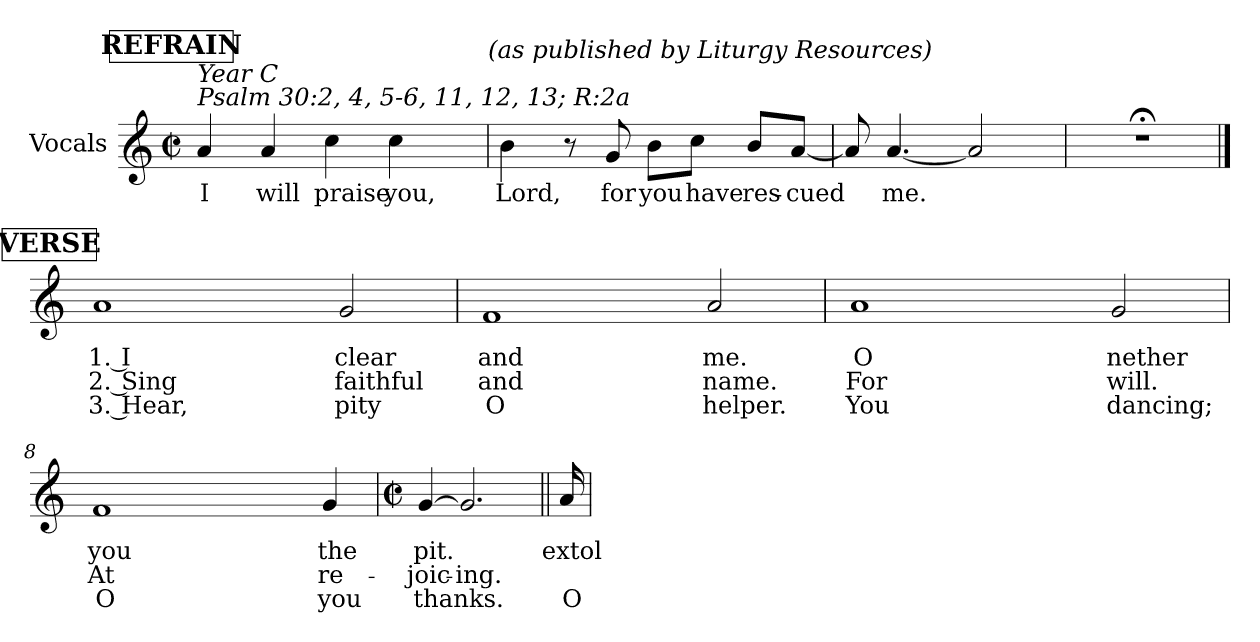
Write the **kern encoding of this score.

**kern	**text	**text	**text
*part1	*part1	*part1	*part1
*staff1	*staff1	*staff1	*staff1
*I"Vocals	*	*	*
*clefG2	*	*	*
*k[]	*	*	*
*C:	*	*	*
*M2/2	*	*	*
*met(c|)	*	*	*
*MM75	*	*	*
!!LO:REH:place=s1:a:B:t=REFRAIN
=1	=1	=1	=1
!LO:TX:a:i:t=Year C\nPsalm 30&colon;2, 4, 5-6, 11, 12, 13; R&colon;2a	!	!	!
!	!LO:LY:b	!	!
4a/	I	.	.
!	!LO:LY:b	!	!
4a/	will	.	.
!	!LO:LY:b	!	!
4cc\	praise	.	.
!	!LO:LY:b	!	!
4cc\	you,	.	.
16.ryy	.	.	.
!LO:TX:a:i:t=(as published by Liturgy Resources)	!	!	!
=2	=2	=2	=2
!	!LO:LY:b	!	!
4b\	Lord,	.	.
8r	.	.	.
!	!LO:LY:b	!	!
8g/	for	.	.
!	!LO:LY:b	!	!
8b\L	you	.	.
!	!LO:LY:b	!	!
8cc\J	have	.	.
!	!LO:LY:b	!	!
8b/L	res-	.	.
!	!LO:LY:b	!	!
[8a/J	-cued	.	.
=3	=3	=3	=3
8a/]	.	.	.
!	!LO:LY:b	!	!
[4.a/	me.	.	.
2a/]	.	.	.
=4	=4	=4	=4
1r;<	.	.	.
!!LO:LB:g=z
!!LO:REH:place=s1:a:B:t=VERSE
==5	==5	==5	==5
*^	*	*	*
!	!	!LO:LY:b	!LO:LY:b	!LO:LY:b
1a	8a\Lyy	1. I	2. Sing	3. Hear,
!	!	!LO:LY:b	!LO:LY:b	!
.	8a\Jyy	will	praise	.
!	!	!LO:LY:b	!	!LO:LY:b
.	16a/LLyy	extol	.	O
!	!	!LO:LY:b	!LO:LY:b	!LO:LY:b
.	16a/Jyy	you,	to	LORD,
!	!	!LO:LY:b	!LO:LY:b	!
.	8a/Jyy	O	the	.
!	!	!LO:LY:b	!LO:LY:b	!LO:LY:b
.	8a/Lyy	LORD,	LORD,	and
!	!	!LO:LY:b	!	!
.	8a/Jyy	for	.	.
!	!	!LO:LY:b	!LO:LY:b	!LO:LY:b
.	16a/LLyy	you	you	have
!	!	!LO:LY:b	!	!
.	16a/Jyy	drew	.	.
!	!	!LO:LY:b	!LO:LY:b	!
.	8a/Jyy	me	his	.
!	!	!LO:LY:b	!LO:LY:b	!LO:LY:b
2g	8g\Lyy	clear	faithful	pity
!	!	!	!LO:LY:b	!LO:LY:b
.	8g\Jyy	.	ones,	on
!	!	!	!	!LO:LY:b
.	8g/Lyy	.	.	me;
.	8g/Jyy	.	.	.
!!LO:LB:g=z	!!
=6	=6	=6	=6	=6
!	!	!LO:LY:b	!LO:LY:b	!LO:LY:b
1f	8f\Lyy	and	and	O
!	!	!LO:LY:b	!LO:LY:b	!
.	8f\Jyy	did	give	.
!	!	!LO:LY:b	!LO:LY:b	!LO:LY:b
.	8f/Lyy	not	thanks	LORD,
!	!	!LO:LY:b	!	!
.	8f/Jyy	let	.	.
!	!	!LO:LY:b	!LO:LY:b	!LO:LY:b
.	8f/Lyy	my	to	be
!	!	!LO:LY:b	!LO:LY:b	!
.	8f/Jyy	enemies	his	.
!	!	!LO:LY:b	!LO:LY:b	!LO:LY:b
.	8f/Lyy	rejoice	holy	my
!	!	!LO:LY:b	!	!
.	8f/Jyy	over	.	.
!	!	!LO:LY:b	!LO:LY:b	!LO:LY:b
2a	8a\Lyy	me.	name.	helper.
.	8a\Jyy	.	.	.
.	8a/Lyy	.	.	.
.	8a/Jyy	.	.	.
!!LO:LB:g=z	!!
=7	=7	=7	=7	=7
!	!	!LO:LY:b	!LO:LY:b	!LO:LY:b
1a	16a\LLyy	O	For	You
!	!	!LO:LY:b	!LO:LY:b	!
.	16a\Jyy	LORD,	his	.
!	!	!	!LO:LY:b	!LO:LY:b
.	8a\Jyy	.	anger	changed
!	!	!LO:LY:b	!LO:LY:b	!
.	16a/LLyy	you	lasts	.
!	!	!LO:LY:b	!LO:LY:b	!LO:LY:b
.	16a/Jyy	brought	but	my
!	!	!LO:LY:b	!LO:LY:b	!
.	8a/Jyy	me	a	.
!	!	!LO:LY:b	!LO:LY:b	!LO:LY:b
.	16a/LLyy	up	moment;	mourning
!	!	!	!LO:LY:b	!
.	16a/Jyy	.	a	.
!	!	!LO:LY:b	!LO:LY:b	!
.	8a/Jyy	from	lifetime,	.
!	!	!LO:LY:b	!LO:LY:b	!LO:LY:b
.	8a/Lyy	the	his	into
!	!	!	!LO:LY:b	!
.	8a/Jyy	.	good	.
!	!	!LO:LY:b	!LO:LY:b	!LO:LY:b
2g	8g\Lyy	nether	will.	dancing;
!	!	!LO:LY:b	!	!
.	8g\Jyy	world;	.	.
.	8g/Lyy	.	.	.
.	8g/Jyy	.	.	.
!!LO:LB:g=z	!!
=8	=8	=8	=8	=8
!	!	!LO:LY:b	!LO:LY:b	!LO:LY:b
1f	8f\Lyy	you	At	O
!	!	!LO:LY:b	!LO:LY:b	!LO:LY:b
.	8f\Jyy	preserved	nightfall,	LORD,
!	!	!LO:LY:b	!LO:LY:b	!LO:LY:b
.	8f/Lyy	me	weeping	my
!	!	!LO:LY:b	!LO:LY:b	!LO:LY:b
.	8f/Jyy	from	enters	God,
!	!	!LO:LY:b	!LO:LY:b	!
.	8f/Lyy	among	in,	.
!	!	!LO:LY:b	!LO:LY:b	!LO:LY:b
.	8f/Jyy	those	but	forever
!	!	!LO:LY:b	!LO:LY:b	!LO:LY:b
.	16f/LLyy	going	with	will
!	!	!LO:LY:b	!LO:LY:b	!LO:LY:b
.	16f/Jyy	down	the	I
!	!	!LO:LY:b	!LO:LY:b	!LO:LY:b
.	8f/Jyy	into	dawn,	give
!	!	!LO:LY:b	!LO:LY:b	!LO:LY:b
4g	8g/Lyy	the	re-	you
.	8g/Jyy	.	.	.
=9	=9	=9	=9	=9
*M2/2	*	*	*	*
*met(c|)	*	*	*	*
!	!	!LO:LY:b	!LO:LY:b	!LO:LY:b
[4g/	[4g/yy	pit.	-joic-	thanks.
!	!	!	!LO:LY:b	!
2.g/]	2.g/yy]	.	-ing.	.
!	!LO:TX:b:t=__________________________________________________________________________________________________\nMusic&colon; © 2021 NOVUM PUBLISHING\nResponse Text&colon; © 1969, 1981, 1997, ICEL. All rights reserved. Used with Permission.\nVerses Text&colon; © 1970, 1997, 1998, CCD. All rights reserved. Used with Permission.	!	!	!
*v	*v	*	*	*
!!LO:LB:g=z
=10||	=10||	=10||	=10||
*^	*	*	*
!	!	!LO:LY:b	!	!LO:LY:b
*v	*v	*	*	*
16a/LL	extol	.	O
=	=	=	=
*-	*-	*-	*-
